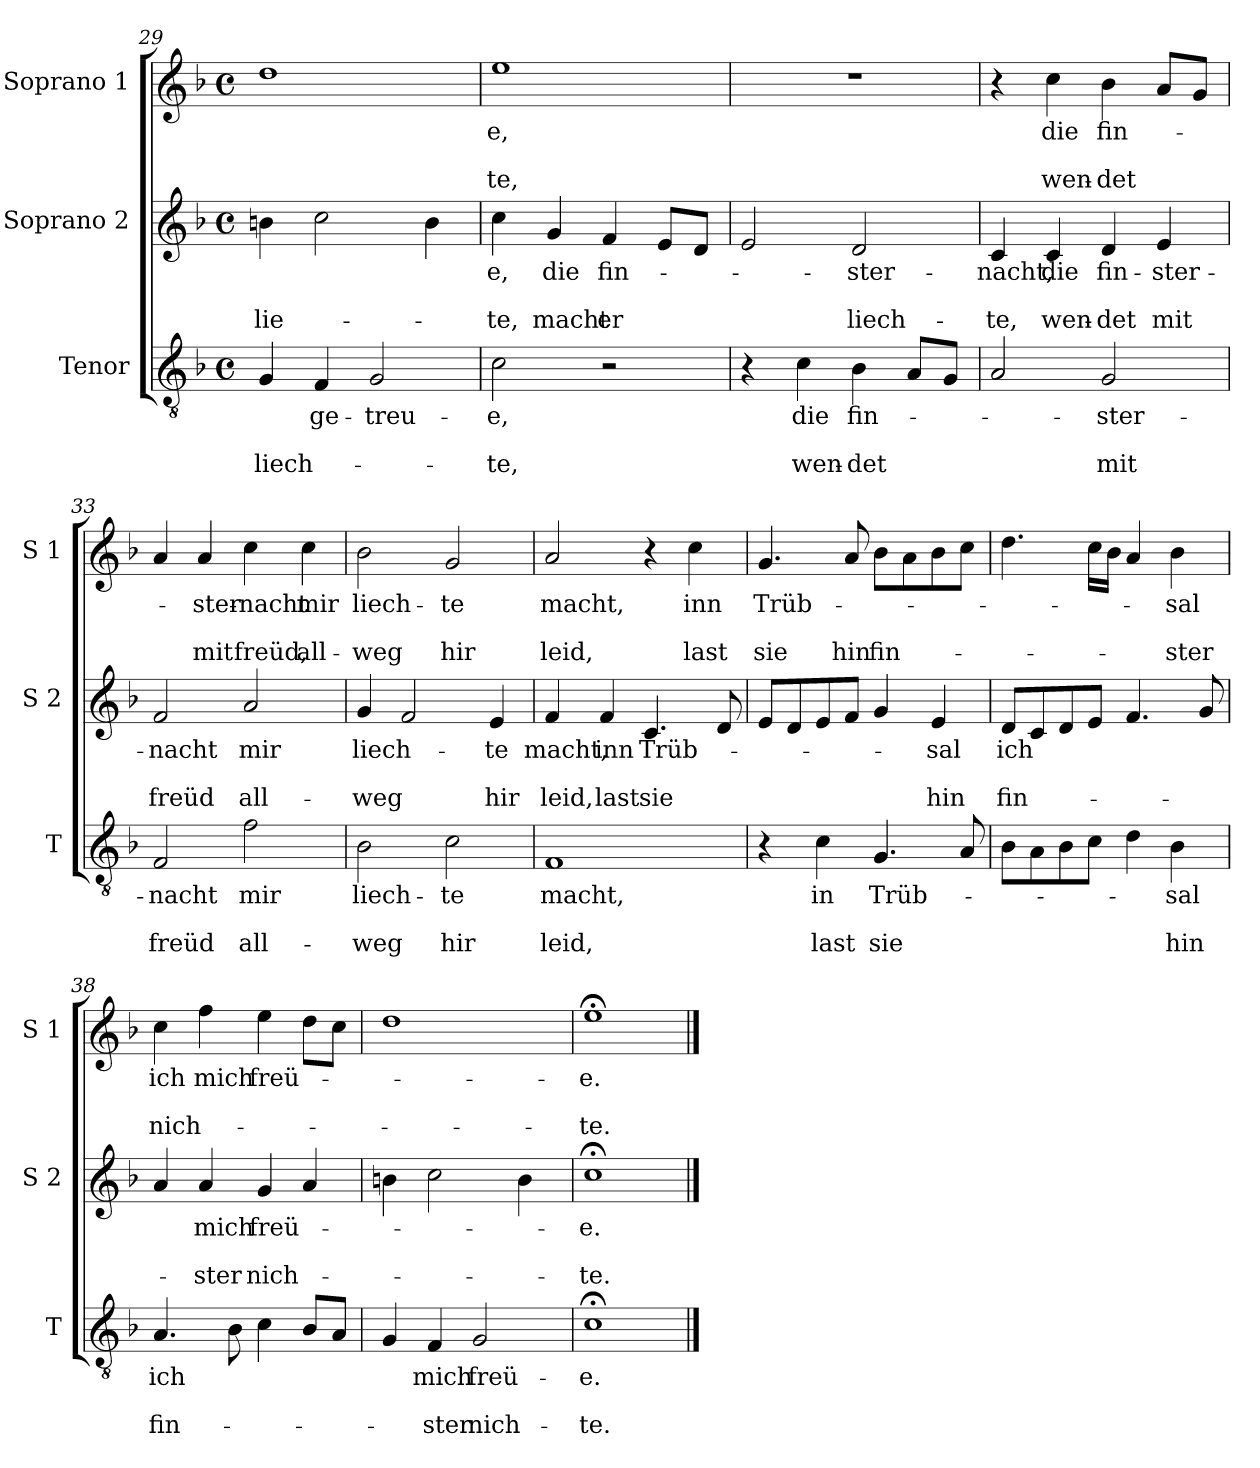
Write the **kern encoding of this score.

**kern	**text	**text	**text	**kern	**text	**text	**text	**kern	**text	**text	**text
*part3	*part3	*part3	*part3	*part2	*part2	*part2	*part2	*part1	*part1	*part1	*part1
*staff3	*staff3	*staff3	*staff3	*staff2	*staff2	*staff2	*staff2	*staff1	*staff1	*staff1	*staff1
*I"Tenor	*	*	*	*I"Soprano 2	*	*	*	*I"Soprano 1	*	*	*
*I'T	*	*	*	*I'S 2	*	*	*	*I'S 1	*	*	*
*clefGv2	*	*	*	*clefG2	*	*	*	*clefG2	*	*	*
*k[b-]	*	*	*	*k[b-]	*	*	*	*k[b-]	*	*	*
*F:	*	*	*	*F:	*	*	*	*F:	*	*	*
*M4/4	*	*	*	*M4/4	*	*	*	*M4/4	*	*	*
*met(c)	*	*	*	*met(c)	*	*	*	*met(c)	*	*	*
=29	=29	=29	=29	=29	=29	=29	=29	=29	=29	=29	=29
!	!	!	!LO:LY:b	!	!	!	!LO:LY:b	!	!	!	!
4G/	.	.	liech-	4bn\	.	.	lie-	1dd	.	.	.
!	!LO:LY:b	!	!	!	!	!	!	!	!	!	!
4F/	ge-	.	.	2cc\	.	.	.	.	.	.	.
!	!LO:LY:b	!	!	!	!	!	!	!	!	!	!
2G/	-treu-	.	.	.	.	.	.	.	.	.	.
.	.	.	.	4b\	.	.	.	.	.	.	.
=30	=30	=30	=30	=30	=30	=30	=30	=30	=30	=30	=30
!	!LO:LY:b	!	!LO:LY:b	!	!LO:LY:b	!	!LO:LY:b	!	!LO:LY:b	!	!LO:LY:b
2c\	-e,	.	-te,	4cc\	-e,	.	-te,	1ee	-e,	.	-te,
!	!	!	!	!	!LO:LY:b	!	!LO:LY:b	!	!	!	!
.	.	.	.	4g/	die	.	macht	.	.	.	.
!	!	!	!	!	!LO:LY:b	!	!LO:LY:b	!	!	!	!
2r	.	.	.	4f/	fin-	.	er	.	.	.	.
.	.	.	.	8e/L	.	.	.	.	.	.	.
.	.	.	.	8d/J	.	.	.	.	.	.	.
!!LO:LB:g=z
=31	=31	=31	=31	=31	=31	=31	=31	=31	=31	=31	=31
4r	.	.	.	2e/	.	.	.	1r	.	.	.
!	!LO:LY:b	!	!LO:LY:b	!	!	!	!	!	!	!	!
4c\	die	.	wen-	.	.	.	.	.	.	.	.
!	!LO:LY:b	!	!LO:LY:b	!	!LO:LY:b	!	!LO:LY:b	!	!	!	!
4B-\	fin-	.	-det	2d/	-ster-	.	liech-	.	.	.	.
8A/L	.	.	.	.	.	.	.	.	.	.	.
8G/J	.	.	.	.	.	.	.	.	.	.	.
=32	=32	=32	=32	=32	=32	=32	=32	=32	=32	=32	=32
!	!	!	!	!	!LO:LY:b	!	!LO:LY:b	!	!	!	!
2A/	.	.	.	4c/	-nacht,	.	-te,	4r	.	.	.
!	!	!	!	!	!LO:LY:b	!	!LO:LY:b	!	!LO:LY:b	!	!LO:LY:b
.	.	.	.	4c/	die	.	wen-	4cc\	die	.	wen-
!	!LO:LY:b	!	!LO:LY:b	!	!LO:LY:b	!	!LO:LY:b	!	!LO:LY:b	!	!LO:LY:b
2G/	-ster-	.	mit	4d/	fin-	.	-det	4b-\	fin-	.	-det
!	!	!	!	!	!LO:LY:b	!	!LO:LY:b	!	!	!	!
.	.	.	.	4e/	-ster-	.	mit	8a/L	.	.	.
.	.	.	.	.	.	.	.	8g/J	.	.	.
=33	=33	=33	=33	=33	=33	=33	=33	=33	=33	=33	=33
!	!LO:LY:b	!	!LO:LY:b	!	!LO:LY:b	!	!LO:LY:b	!	!	!	!
2F/	-nacht	.	freüd	2f/	-nacht	.	freüd	4a/	.	.	.
!	!	!	!	!	!	!	!	!	!LO:LY:b	!	!LO:LY:b
.	.	.	.	.	.	.	.	4a/	-ster-	.	mit
!	!LO:LY:b	!	!LO:LY:b	!	!LO:LY:b	!	!LO:LY:b	!	!LO:LY:b	!	!LO:LY:b
2f\	mir	.	all-	2a/	mir	.	all-	4cc\	-nacht	.	freüd,
!	!	!	!	!	!	!	!	!	!LO:LY:b	!	!LO:LY:b
.	.	.	.	.	.	.	.	4cc\	mir	.	all-
=34	=34	=34	=34	=34	=34	=34	=34	=34	=34	=34	=34
!	!LO:LY:b	!	!LO:LY:b	!	!LO:LY:b	!	!LO:LY:b	!	!LO:LY:b	!	!LO:LY:b
2B-\	liech-	.	-weg	4g/	liech-	.	-weg	2b-\	liech-	.	-weg
.	.	.	.	2f/	.	.	.	.	.	.	.
!	!LO:LY:b	!	!LO:LY:b	!	!	!	!	!	!LO:LY:b	!	!LO:LY:b
2c\	-te	.	hir	.	.	.	.	2g/	-te	.	hir
!	!	!	!	!	!LO:LY:b	!	!LO:LY:b	!	!	!	!
.	.	.	.	4e/	-te	.	hir	.	.	.	.
=35	=35	=35	=35	=35	=35	=35	=35	=35	=35	=35	=35
!	!LO:LY:b	!	!LO:LY:b	!	!LO:LY:b	!	!LO:LY:b	!	!LO:LY:b	!	!LO:LY:b
1F	macht,	.	leid,	4f/	macht,	.	leid,	2a/	macht,	.	leid,
!	!	!	!	!	!LO:LY:b	!	!LO:LY:b	!	!	!	!
.	.	.	.	4f/	inn	.	last	.	.	.	.
!	!	!	!	!	!LO:LY:b	!	!LO:LY:b	!	!	!	!
.	.	.	.	4.c/	Trüb-	.	sie	4r	.	.	.
!	!	!	!	!	!	!	!	!	!LO:LY:b	!	!LO:LY:b
.	.	.	.	.	.	.	.	4cc\	inn	.	last
.	.	.	.	8d/	.	.	.	.	.	.	.
!!LO:LB:g=z
=36	=36	=36	=36	=36	=36	=36	=36	=36	=36	=36	=36
!	!	!	!	!	!	!	!	!	!LO:LY:b	!	!LO:LY:b
4r	.	.	.	8e/L	.	.	.	4.g/	Trüb-	.	sie
.	.	.	.	8d/	.	.	.	.	.	.	.
!	!LO:LY:b	!	!LO:LY:b	!	!	!	!	!	!	!	!
4c\	in	.	last	8e/	.	.	.	.	.	.	.
!	!	!	!	!	!	!	!	!	!	!	!LO:LY:b
.	.	.	.	8f/J	.	.	.	8a/	.	.	hin
!	!LO:LY:b	!	!LO:LY:b	!	!	!	!	!	!	!	!LO:LY:b
4.G/	Trüb-	.	sie	4g/	.	.	.	8b-\L	.	.	fin-
.	.	.	.	.	.	.	.	8a\	.	.	.
!	!	!	!	!	!LO:LY:b	!	!LO:LY:b	!	!	!	!
.	.	.	.	4e/	-sal	.	hin	8b-\	.	.	.
8A/	.	.	.	.	.	.	.	8cc\J	.	.	.
=37	=37	=37	=37	=37	=37	=37	=37	=37	=37	=37	=37
!	!	!	!	!	!LO:LY:b	!	!LO:LY:b	!	!	!	!
8B-\L	.	.	.	8d/L	ich	.	fin-	4.dd\	.	.	.
8A\	.	.	.	8c/	.	.	.	.	.	.	.
8B-\	.	.	.	8d/	.	.	.	.	.	.	.
8c\J	.	.	.	8e/J	.	.	.	16cc\LL	.	.	.
.	.	.	.	.	.	.	.	16b-\JJ	.	.	.
4d\	.	.	.	4.f/	.	.	.	4a/	.	.	.
!	!LO:LY:b	!	!LO:LY:b	!	!	!	!	!	!LO:LY:b	!	!LO:LY:b
4B-\	-sal	.	hin	.	.	.	.	4b-\	-sal	.	-ster
.	.	.	.	8g/	.	.	.	.	.	.	.
=38	=38	=38	=38	=38	=38	=38	=38	=38	=38	=38	=38
!	!LO:LY:b	!	!LO:LY:b	!	!	!	!	!	!LO:LY:b	!	!LO:LY:b
4.A/	ich	.	fin-	4a/	.	.	.	4cc\	ich	.	nich-
!	!	!	!	!	!LO:LY:b	!	!LO:LY:b	!	!LO:LY:b	!	!
.	.	.	.	4a/	mich	.	-ster	4ff\	mich	.	.
8B-\	.	.	.	.	.	.	.	.	.	.	.
!	!	!	!	!	!LO:LY:b	!	!LO:LY:b	!	!LO:LY:b	!	!
4c\	.	.	.	4g/	freü-	.	nich-	4ee\	freü-	.	.
8B-/L	.	.	.	4a/	.	.	.	8dd\L	.	.	.
8A/J	.	.	.	.	.	.	.	8cc\J	.	.	.
=39	=39	=39	=39	=39	=39	=39	=39	=39	=39	=39	=39
4G/	.	.	.	4bn\	.	.	.	1dd	.	.	.
!	!LO:LY:b	!	!LO:LY:b	!	!	!	!	!	!	!	!
4F/	mich	.	-ster	2cc\	.	.	.	.	.	.	.
!	!LO:LY:b	!	!LO:LY:b	!	!	!	!	!	!	!	!
2G/	freü-	.	nich-	.	.	.	.	.	.	.	.
.	.	.	.	4b\	.	.	.	.	.	.	.
=40	=40	=40	=40	=40	=40	=40	=40	=40	=40	=40	=40
!	!LO:LY:b	!	!LO:LY:b	!	!LO:LY:b	!	!LO:LY:b	!	!LO:LY:b	!	!LO:LY:b
1c;<	-e.	.	-te.	1cc;<	-e.	.	-te.	1ee;<	-e.	.	-te.
==	==	==	==	==	==	==	==	==	==	==	==
*-	*-	*-	*-	*-	*-	*-	*-	*-	*-	*-	*-
